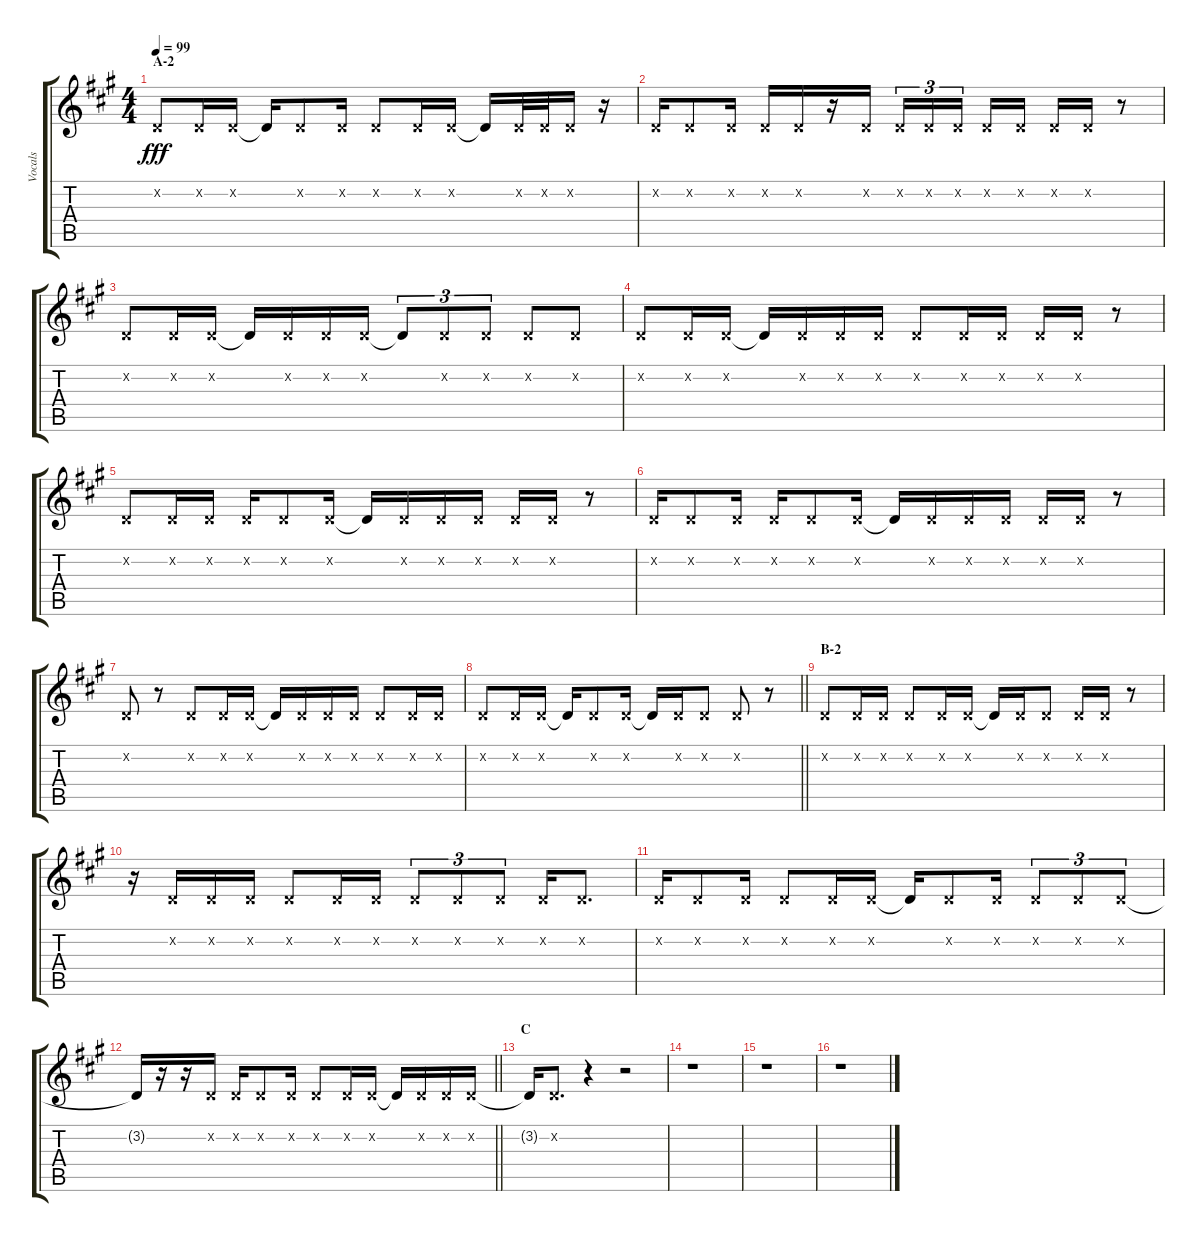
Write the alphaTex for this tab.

\track ("Vocals" "Vocals") {instrument voiceoohs}
\staff {score tabs}
\tuning (E4 B3 G3 D3 A2 E2) {hide}
\ts (4 4)
\section ("" "A-2")
\tempo 99
\clef g2
\ks a
3.2{x}.8{dy fff} 3.2{x}.16 3.2{x}.16 3.2{t}.16 3.2{x}.8 3.2{x}.16 3.2{x}.8 3.2{x}.16 3.2{x}.16 3.2{t}.16 3.2{x}.32 3.2{x}.32 3.2{x}.16 r.16 |
3.2{x}.16 3.2{x}.8 3.2{x}.16 3.2{x}.16 3.2{x}.16 r.16 3.2{x}.16 3.2{x}.16{tu (3 2)} 3.2{x}.16{tu (3 2)} 3.2{x}.16{tu (3 2) beam splitsecondary} 3.2{x}.16 3.2{x}.16 3.2{x}.16 3.2{x}.16 r.8 |
3.2{x}.8 3.2{x}.16 3.2{x}.16 3.2{t}.16 3.2{x}.16 3.2{x}.16 3.2{x}.16 3.2{t}.8{tu (3 2)} 3.2{x}.8{tu (3 2)} 3.2{x}.8{tu (3 2)} 3.2{x}.8 3.2{x}.8 |
3.2{x}.8 3.2{x}.16 3.2{x}.16 3.2{t}.16 3.2{x}.16 3.2{x}.16 3.2{x}.16 3.2{x}.8 3.2{x}.16 3.2{x}.16 3.2{x}.16 3.2{x}.16 r.8 |
3.2{x}.8 3.2{x}.16 3.2{x}.16 3.2{x}.16 3.2{x}.8 3.2{x}.16 3.2{t}.16 3.2{x}.16 3.2{x}.16 3.2{x}.16 3.2{x}.16 3.2{x}.16 r.8 |
3.2{x}.16 3.2{x}.8 3.2{x}.16 3.2{x}.16 3.2{x}.8 3.2{x}.16 3.2{t}.16 3.2{x}.16 3.2{x}.16 3.2{x}.16 3.2{x}.16 3.2{x}.16 r.8 |
3.2{x}.8 r.8 3.2{x}.8 3.2{x}.16 3.2{x}.16 3.2{t}.16 3.2{x}.16 3.2{x}.16 3.2{x}.16 3.2{x}.8 3.2{x}.16 3.2{x}.16 |
\barLineRight lightlight
3.2{x}.8 3.2{x}.16 3.2{x}.16 3.2{t}.16 3.2{x}.8 3.2{x}.16 3.2{t}.16 3.2{x}.16 3.2{x}.8 3.2{x}.8 r.8 |
\section ("" "B-2")
3.2{x}.8 3.2{x}.16 3.2{x}.16 3.2{x}.8 3.2{x}.16 3.2{x}.16 3.2{t}.16 3.2{x}.16 3.2{x}.8 3.2{x}.16 3.2{x}.16 r.8 |
r.16 3.2{x}.16 3.2{x}.16 3.2{x}.16 3.2{x}.8 3.2{x}.16 3.2{x}.16 3.2{x}.8{tu (3 2)} 3.2{x}.8{tu (3 2)} 3.2{x}.8{tu (3 2)} 3.2{x}.16 3.2{x}.8{d} |
3.2{x}.16 3.2{x}.8 3.2{x}.16 3.2{x}.8 3.2{x}.16 3.2{x}.16 3.2{t}.16 3.2{x}.8 3.2{x}.16 3.2{x}.8{tu (3 2)} 3.2{x}.8{tu (3 2)} 3.2{x}.8{tu (3 2)} |
\barLineRight lightlight
3.2{t}.16 r.16 r.16 3.2{x}.16 3.2{x}.16 3.2{x}.8 3.2{x}.16 3.2{x}.8 3.2{x}.16 3.2{x}.16 3.2{t}.16 3.2{x}.16 3.2{x}.16 3.2{x}.16 |
\section ("" "C")
3.2{t}.16 3.2{x}.8{d} r.4 r.2 |
r.1 |
r.1 |
r.1
